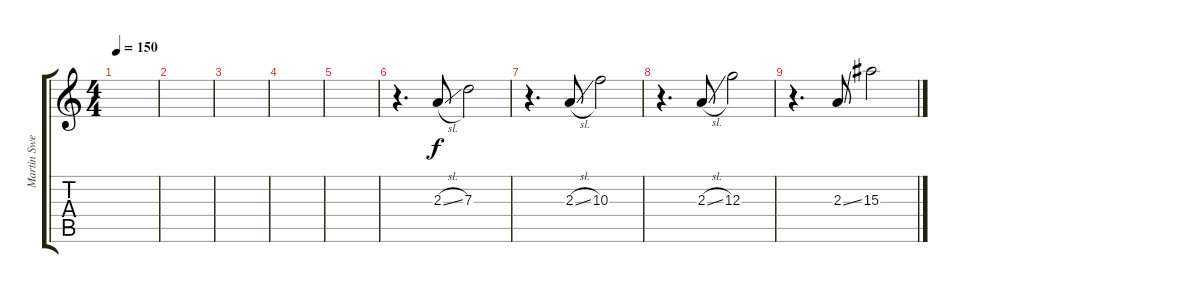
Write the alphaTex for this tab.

\track ("Martin Sweet Solo Delay" "Martin Swe") {instrument distortionguitar}
\staff {score tabs}
\tuning (E4 B3 G3 D3 A2 D2) {hide}
\ts (4 4)
\tempo 150
\clef g2
\ks c
|
|
|
|
|
r.4{d} 2.3{sl}.8 7.3.2 |
r.4{d} 2.3{sl}.8 10.3.2 |
r.4{d} 2.3{sl}.8 12.3.2 |
r.4{d} 2.3{ss}.8 15.3.2
